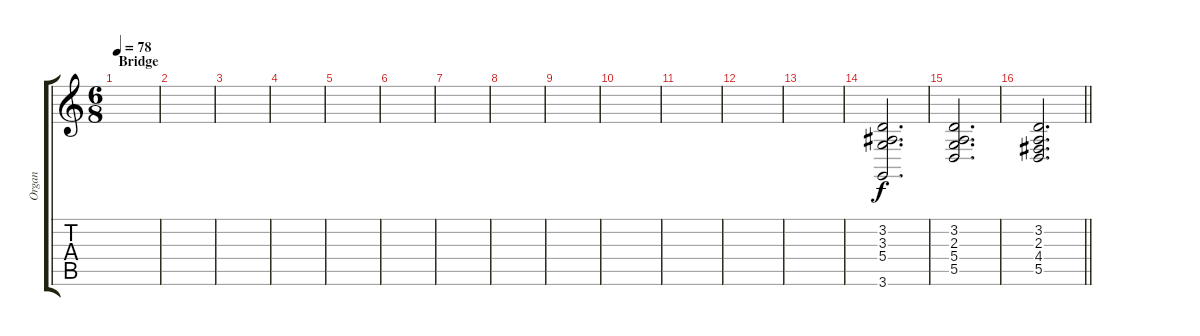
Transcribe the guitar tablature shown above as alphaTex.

\track ("Organ" "Organ") {instrument electricpiano1}
\staff {score tabs}
\tuning (E4 B3 G3 D3 A2 E2) {hide}
\ts (6 8)
\section ("" "Bridge")
\tempo 78
\clef g2
\ks c
|
|
|
|
|
|
|
|
|
|
|
|
|
(3.2 3.3 5.4 3.6).2{d} |
(3.2 2.3 5.4 5.5).2{d} |
\barLineRight lightlight
(3.2 2.3 4.4 5.5).2{d}
